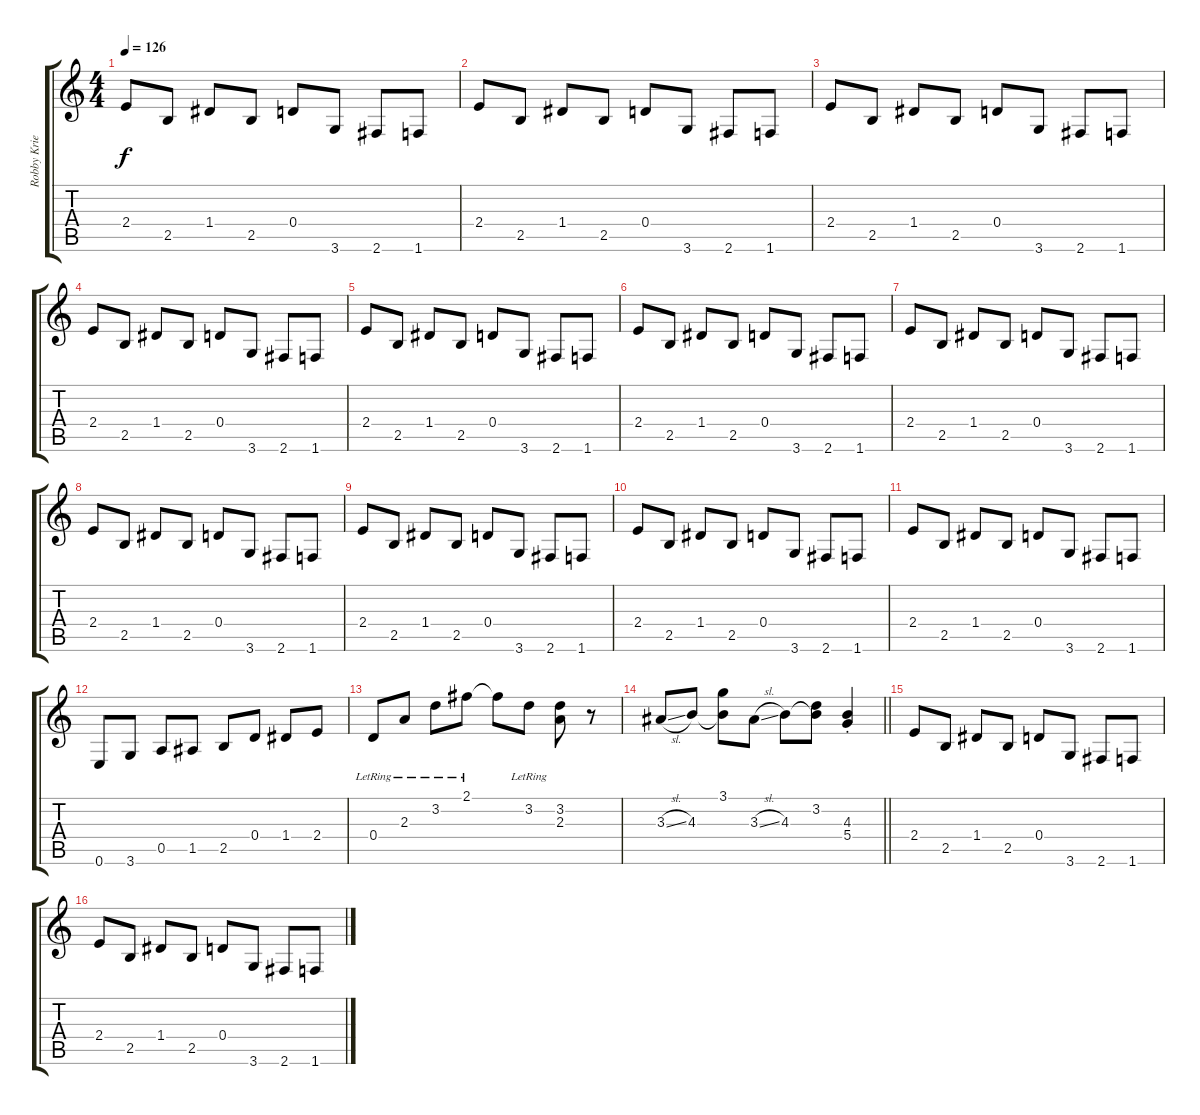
\track ("Robby Krieger " "Robby Krie") {instrument overdrivenguitar}
\staff {score tabs}
\tuning (E4 B3 G3 D3 A2 E2) {hide}
\ts (4 4)
\tempo 126
\clef g2
\ks c
2.4.8{dy f} 2.5.8 1.4.8 2.5.8 0.4.8 3.6.8 2.6.8 1.6.8 |
2.4.8 2.5.8 1.4.8 2.5.8 0.4.8 3.6.8 2.6.8 1.6.8 |
2.4.8 2.5.8 1.4.8 2.5.8 0.4.8 3.6.8 2.6.8 1.6.8 |
2.4.8 2.5.8 1.4.8 2.5.8 0.4.8 3.6.8 2.6.8 1.6.8 |
2.4.8 2.5.8 1.4.8 2.5.8 0.4.8 3.6.8 2.6.8 1.6.8 |
2.4.8 2.5.8 1.4.8 2.5.8 0.4.8 3.6.8 2.6.8 1.6.8 |
2.4.8 2.5.8 1.4.8 2.5.8 0.4.8 3.6.8 2.6.8 1.6.8 |
2.4.8 2.5.8 1.4.8 2.5.8 0.4.8 3.6.8 2.6.8 1.6.8 |
2.4.8 2.5.8 1.4.8 2.5.8 0.4.8 3.6.8 2.6.8 1.6.8 |
2.4.8 2.5.8 1.4.8 2.5.8 0.4.8 3.6.8 2.6.8 1.6.8 |
2.4.8 2.5.8 1.4.8 2.5.8 0.4.8 3.6.8 2.6.8 1.6.8 |
0.6.8 3.6.8 0.5.8 1.5.8 2.5.8 0.4.8 1.4.8 2.4.8 |
0.4{lr}.8 2.3{lr}.8 3.2{lr}.8 2.1{lr}.8 2.1{t}.8 3.2{lr}.8 (3.2 2.3).8 r.8 |
\barLineRight lightlight
3.3{sl}.8 4.3.8 (3.1 4.3{t}).8 3.3{sl}.8 4.3.8 (3.2 4.3{t}).8 (4.3{st} 5.4{st}).4 |
2.4.8 2.5.8 1.4.8 2.5.8 0.4.8 3.6.8 2.6.8 1.6.8 |
2.4.8 2.5.8 1.4.8 2.5.8 0.4.8 3.6.8 2.6.8 1.6.8
